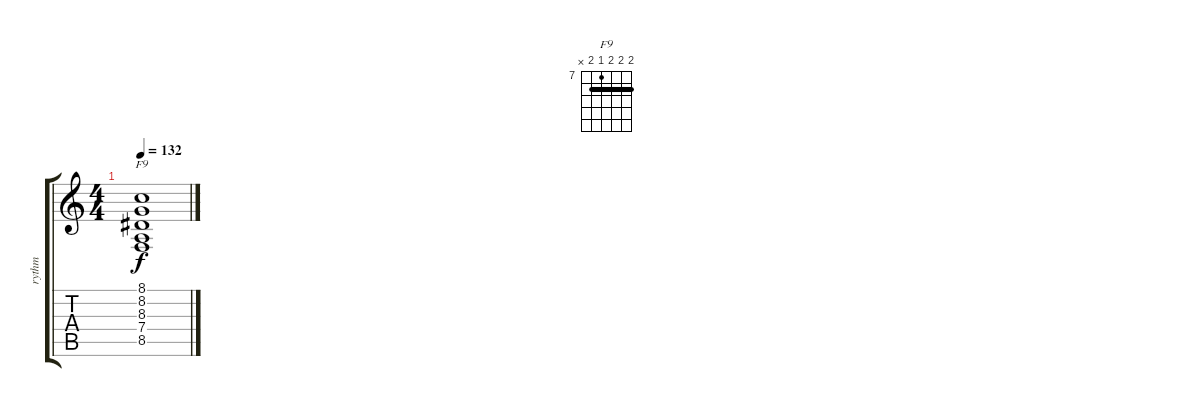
\track ("rythm" "rythm") {instrument brightacousticpiano}
\staff {score tabs}
\tuning (E4 B3 G3 D3 A2 E2) {hide}
\chord ("F9" 8 8 8 7 8 x) {firstfret 7 barre 8}
\ts (4 4)
\tempo 132
\clef g2
\ks c
(8.1 8.2 8.3 7.4 8.5).1{ch "F9" dy f}
